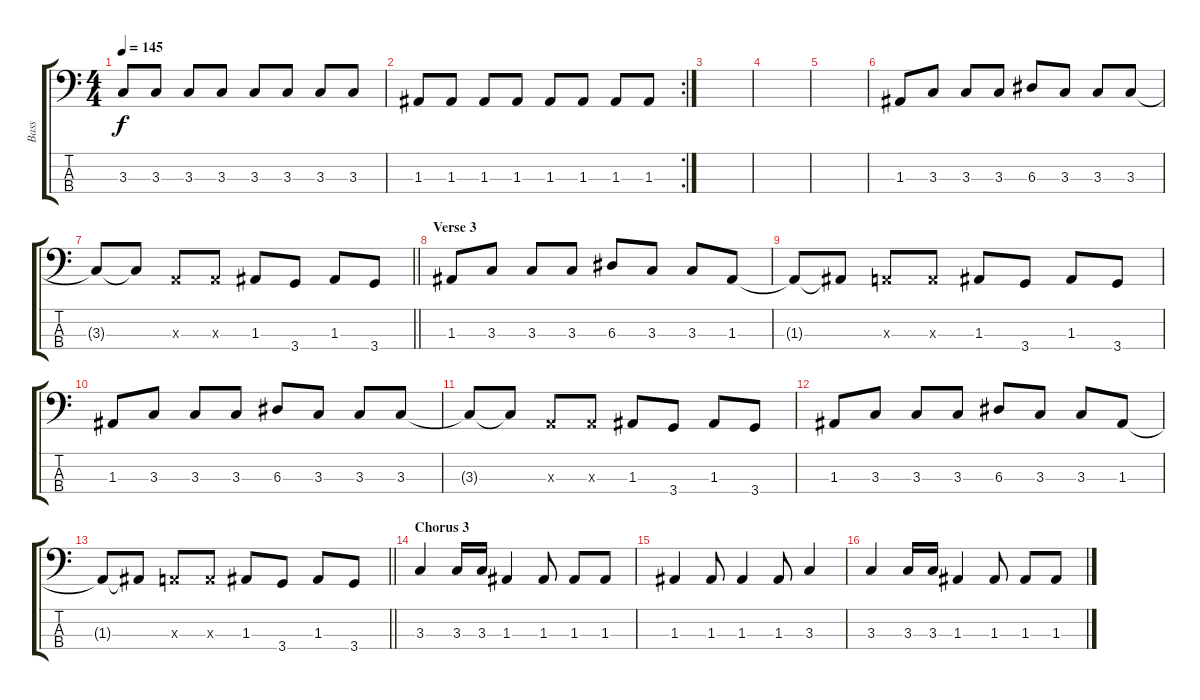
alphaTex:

\track ("Bass" "Bass") {instrument electricbassfinger}
\staff {score tabs}
\tuning (G2 D2 A1 E1) {hide}
\ts (4 4)
\tempo 145
\clef f4
\ks c
3.3.8{dy f} 3.3.8 3.3.8 3.3.8 3.3.8 3.3.8 3.3.8 3.3.8 |
\rc 2
1.3.8 1.3.8 1.3.8 1.3.8 1.3.8 1.3.8 1.3.8 1.3.8 |
|
|
|
1.3.8 3.3.8 3.3.8 3.3.8 6.3.8 3.3.8 3.3.8 3.3.8 |
\barLineRight lightlight
3.3{t}.8 3.3{t}.8 0.3{x}.8 0.3{x}.8 1.3.8 3.4.8 1.3.8 3.4.8 |
\section ("" "Verse 3")
1.3.8 3.3.8 3.3.8 3.3.8 6.3.8 3.3.8 3.3.8 1.3.8 |
1.3{t}.8 1.3{t}.8 0.3{x}.8 0.3{x}.8 1.3.8 3.4.8 1.3.8 3.4.8 |
1.3.8 3.3.8 3.3.8 3.3.8 6.3.8 3.3.8 3.3.8 3.3.8 |
3.3{t}.8 3.3{t}.8 0.3{x}.8 0.3{x}.8 1.3.8 3.4.8 1.3.8 3.4.8 |
1.3.8 3.3.8 3.3.8 3.3.8 6.3.8 3.3.8 3.3.8 1.3.8 |
\barLineRight lightlight
1.3{t}.8 1.3{t}.8 0.3{x}.8 0.3{x}.8 1.3.8 3.4.8 1.3.8 3.4.8 |
\section ("" "Chorus 3")
3.3.4 3.3.16 3.3.16 1.3.4 1.3.8 1.3.8 1.3.8 |
1.3.4 1.3.8 1.3.4 1.3.8 3.3.4 |
3.3.4 3.3.16 3.3.16 1.3.4 1.3.8 1.3.8 1.3.8
